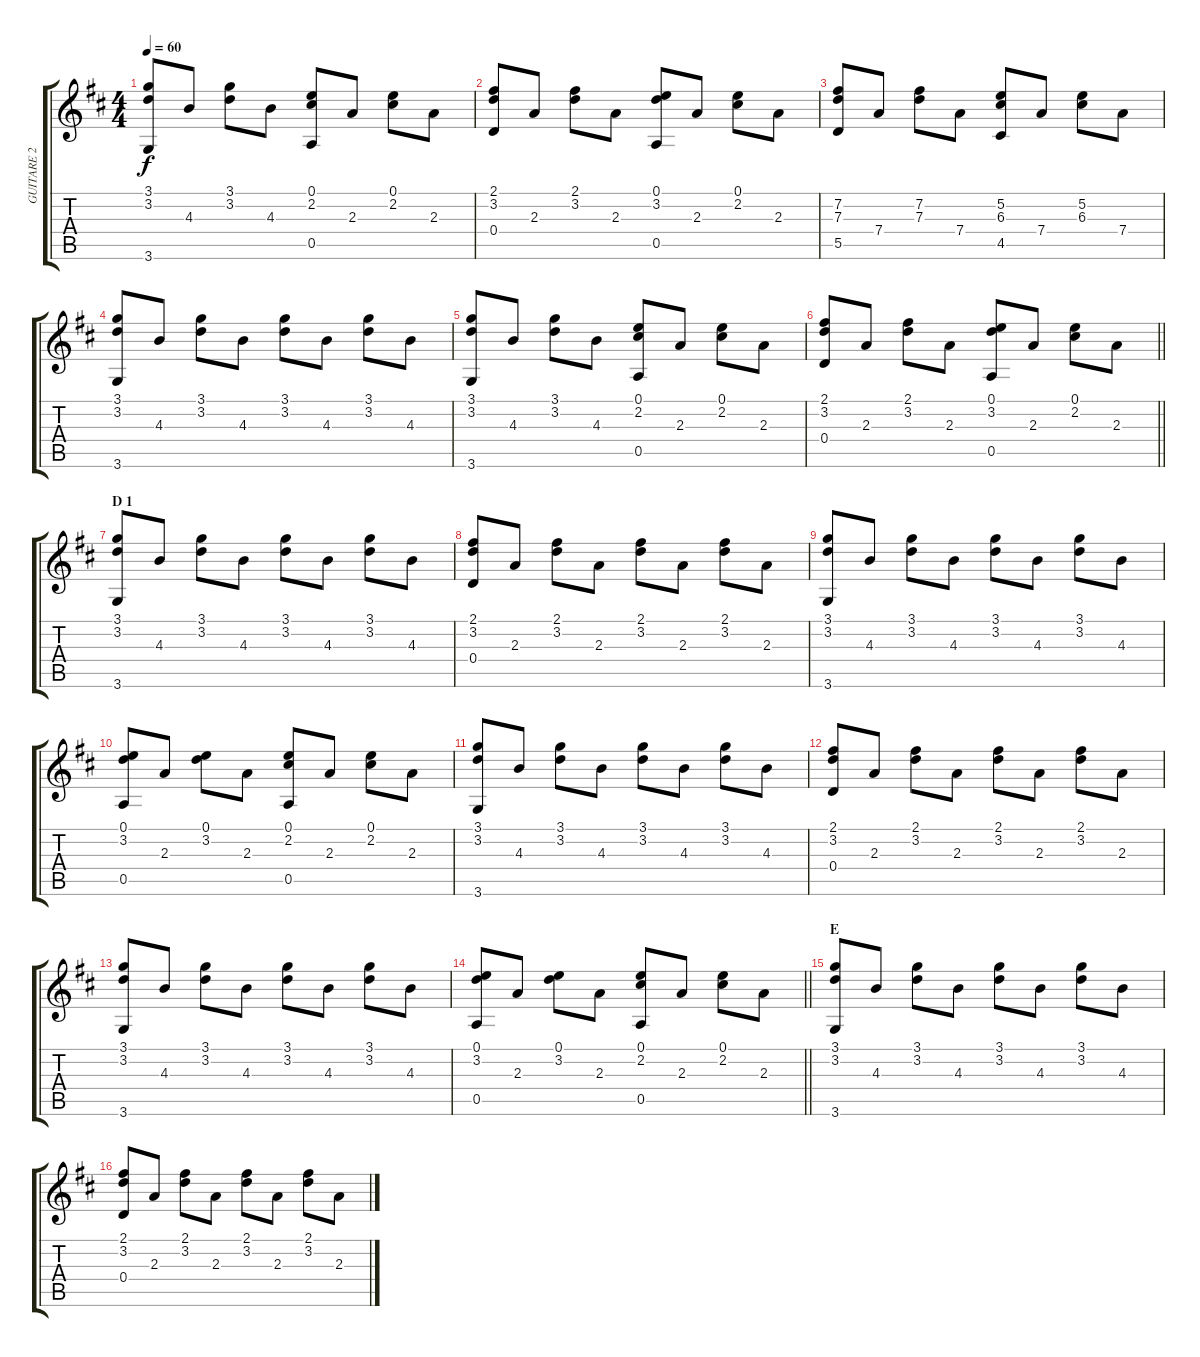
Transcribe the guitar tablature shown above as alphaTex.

\track ("GUITARE 2" "GUITARE 2") {instrument acousticguitarnylon}
\staff {score tabs}
\tuning (E4 B3 G3 D3 A2 E2) {hide}
\ts (4 4)
\tempo 60
\clef g2
\ks d
(3.1 3.2 3.6).8{dy f} 4.3.8 (3.1 3.2).8 4.3.8 (0.1 2.2 0.5).8 2.3.8 (0.1 2.2).8 2.3.8 |
(2.1 3.2 0.4).8 2.3.8 (2.1 3.2).8 2.3.8 (0.1 3.2 0.5).8 2.3.8 (0.1 2.2).8 2.3.8 |
(7.2 7.3 5.5).8 7.4.8 (7.2 7.3).8 7.4.8 (5.2 6.3 4.5).8 7.4.8 (5.2 6.3).8 7.4.8 |
(3.1 3.2 3.6).8 4.3.8 (3.1 3.2).8 4.3.8 (3.1 3.2).8 4.3.8 (3.1 3.2).8 4.3.8 |
(3.1 3.2 3.6).8 4.3.8 (3.1 3.2).8 4.3.8 (0.1 2.2 0.5).8 2.3.8 (0.1 2.2).8 2.3.8 |
\barLineRight lightlight
(2.1 3.2 0.4).8 2.3.8 (2.1 3.2).8 2.3.8 (0.1 3.2 0.5).8 2.3.8 (0.1 2.2).8 2.3.8 |
\section ("" "D 1")
(3.1 3.2 3.6).8 4.3.8 (3.1 3.2).8 4.3.8 (3.1 3.2).8 4.3.8 (3.1 3.2).8 4.3.8 |
(2.1 3.2 0.4).8 2.3.8 (2.1 3.2).8 2.3.8 (2.1 3.2).8 2.3.8 (2.1 3.2).8 2.3.8 |
(3.1 3.2 3.6).8 4.3.8 (3.1 3.2).8 4.3.8 (3.1 3.2).8 4.3.8 (3.1 3.2).8 4.3.8 |
(0.1 3.2 0.5).8 2.3.8 (0.1 3.2).8 2.3.8 (0.1 2.2 0.5).8 2.3.8 (0.1 2.2).8 2.3.8 |
(3.1 3.2 3.6).8 4.3.8 (3.1 3.2).8 4.3.8 (3.1 3.2).8 4.3.8 (3.1 3.2).8 4.3.8 |
(2.1 3.2 0.4).8 2.3.8 (2.1 3.2).8 2.3.8 (2.1 3.2).8 2.3.8 (2.1 3.2).8 2.3.8 |
(3.1 3.2 3.6).8 4.3.8 (3.1 3.2).8 4.3.8 (3.1 3.2).8 4.3.8 (3.1 3.2).8 4.3.8 |
\barLineRight lightlight
(0.1 3.2 0.5).8 2.3.8 (0.1 3.2).8 2.3.8 (0.1 2.2 0.5).8 2.3.8 (0.1 2.2).8 2.3.8 |
\section ("" "E")
(3.1 3.2 3.6).8 4.3.8 (3.1 3.2).8 4.3.8 (3.1 3.2).8 4.3.8 (3.1 3.2).8 4.3.8 |
(2.1 3.2 0.4).8 2.3.8 (2.1 3.2).8 2.3.8 (2.1 3.2).8 2.3.8 (2.1 3.2).8 2.3.8
